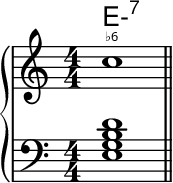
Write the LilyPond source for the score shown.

\version "2.24.4"
\language "english"
#(ly:set-option 'crop #t)
\include "include/alt.ly"
\score {
  \midi {
    \tempo 4=120
  }
  \layout {
    \context {
      \Score
      \omit BarNumber
    }
    indent = 0\mm
  }
  \new GrandStaff <<
    \chords {
      \set chordChanges = ##t % only show chords when they change
      \set noChordSymbol = ""
      \set minorChordModifier = \markup { "-" }
      \set midiMaximumVolume = #0 % prevent named chords sounding
      e1:min7
    }
    \new Staff {
      \key c \major
      \numericTimeSignature
      \time 4/4
      \clef treble {
        \relative {
          \skip \f % spacer to set voice volume
          \set fingeringOrientations = #'(right) % TODO: fix this
          c''1\finger\markup{\override #'(font-name . "sans")"♭6"}
          \bar "||"
        }
      }
    }
    \new Staff {
      \clef bass {
        \relative {
          \skip \f % spacer to set voice volume
          <e g b d>1
          \bar "||"
        }
      }
    }
  >>
}
